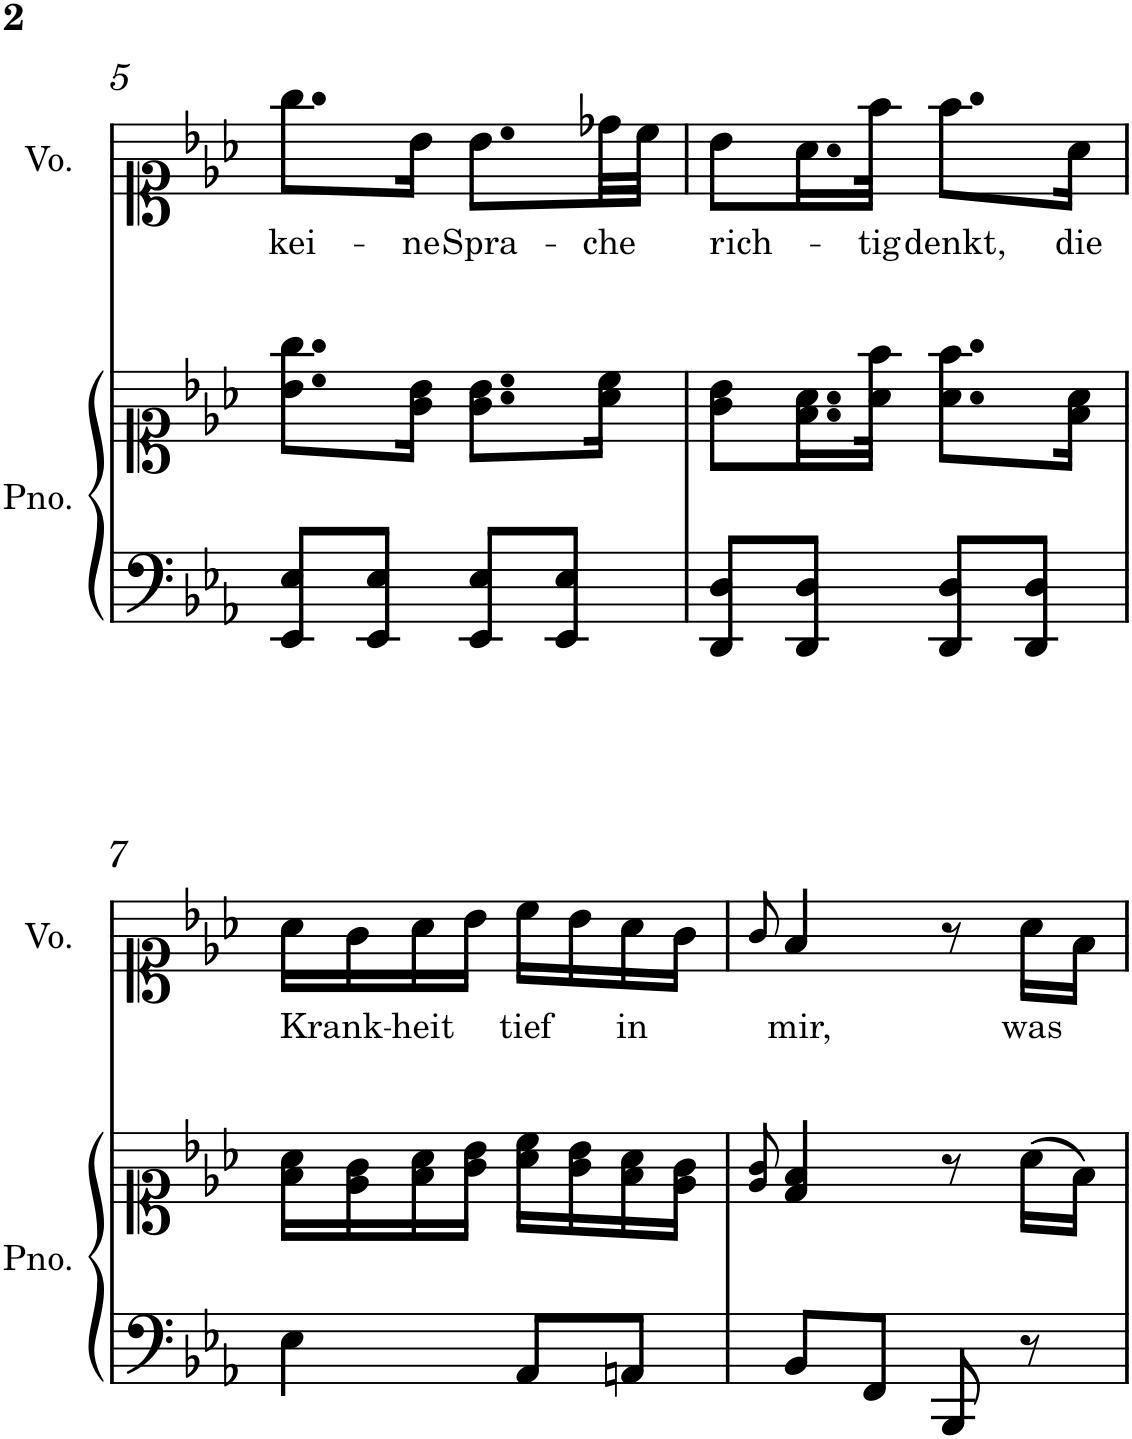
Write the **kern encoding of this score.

**kern	**kern	**kern	**text
*part2	*part2	*part1	*part1
*staff3	*staff2	*staff1	*staff1
*I"Piano	*	*I"Voice	*
*I'Pno.	*	*I'Vo.	*
!!LO:PB:g=z
*clefF4	*clefC1	*clefC1	*
*k[b-e-a-]	*k[b-e-a-]	*k[b-e-a-]	*
*M2/4	*M2/4	*M2/4	*
=5	=5	=5	=5
!	!	!	!LO:LY:b
8EE-/ 8E-/L	8.b-\ 8.gg\L	8.gg\L	kei-
8EE-/ 8E-/J	.	.	.
!	!	!	!LO:LY:b
.	16g\ 16b-\Jk	16b-\Jk	-ne
!	!	!	!LO:LY:b
8EE-/ 8E-/L	8.g\ 8.b-\L	8.b-\L	Spra-
8EE-/ 8E-/J	.	.	.
!	!	!	!LO:LY:b
.	16a-\ 16cc\Jk	32dd-X\LL	-che
.	.	32cc\JJJ	.
=6	=6	=6	=6
!	!	!	!LO:LY:b
8DD/ 8D/L	8g\ 8b-\L	8b-\L	rich-
8DD/ 8D/J	16.f\ 16.a-\L	16.a-\L	.
!	!	!	!LO:LY:b
.	32a-\ 32ff\JJk	32ff\JJk	-tig
!	!	!	!LO:LY:b
8DD/ 8D/L	8.a-\ 8.ff\L	8.ff\L	denkt,
8DD/ 8D/J	.	.	.
!	!	!	!LO:LY:b
.	16f\ 16a-\Jk	16a-\Jk	die
!!LO:LB:g=z
=7	=7	=7	=7
!	!	!	!LO:LY:b
4E-\	16f\ 16a-\LL	16a-\LL	Krank-
.	16e-\ 16g\	16g\	.
!	!	!	!LO:LY:b
.	16f\ 16a-\	16a-\	-heit
.	16g\ 16b-\JJ	16b-\JJ	.
!	!	!	!LO:LY:b
8AA-/L	16a-\ 16cc\LL	16cc\LL	tief
.	16g\ 16b-\	16b-\	.
!	!	!	!LO:LY:b
8AAn/J	16f\ 16a-\	16a-\	in
.	16e-\ 16g\JJ	16g\JJ	.
=8	=8	=8	=8
.	8qe-/ 8qg/	8qg/	.
!	!	!	!LO:LY:b
8BB-/L	4d/ 4f/	4f/	mir,
8FF/J	.	.	.
8BBB-/	8r	8r	.
!	!	!	!LO:LY:b
8r	(16a-\LL	16a-\LL	was
.	16f\JJ)	16f\JJ	.
=	=	=	=
*-	*-	*-	*-
